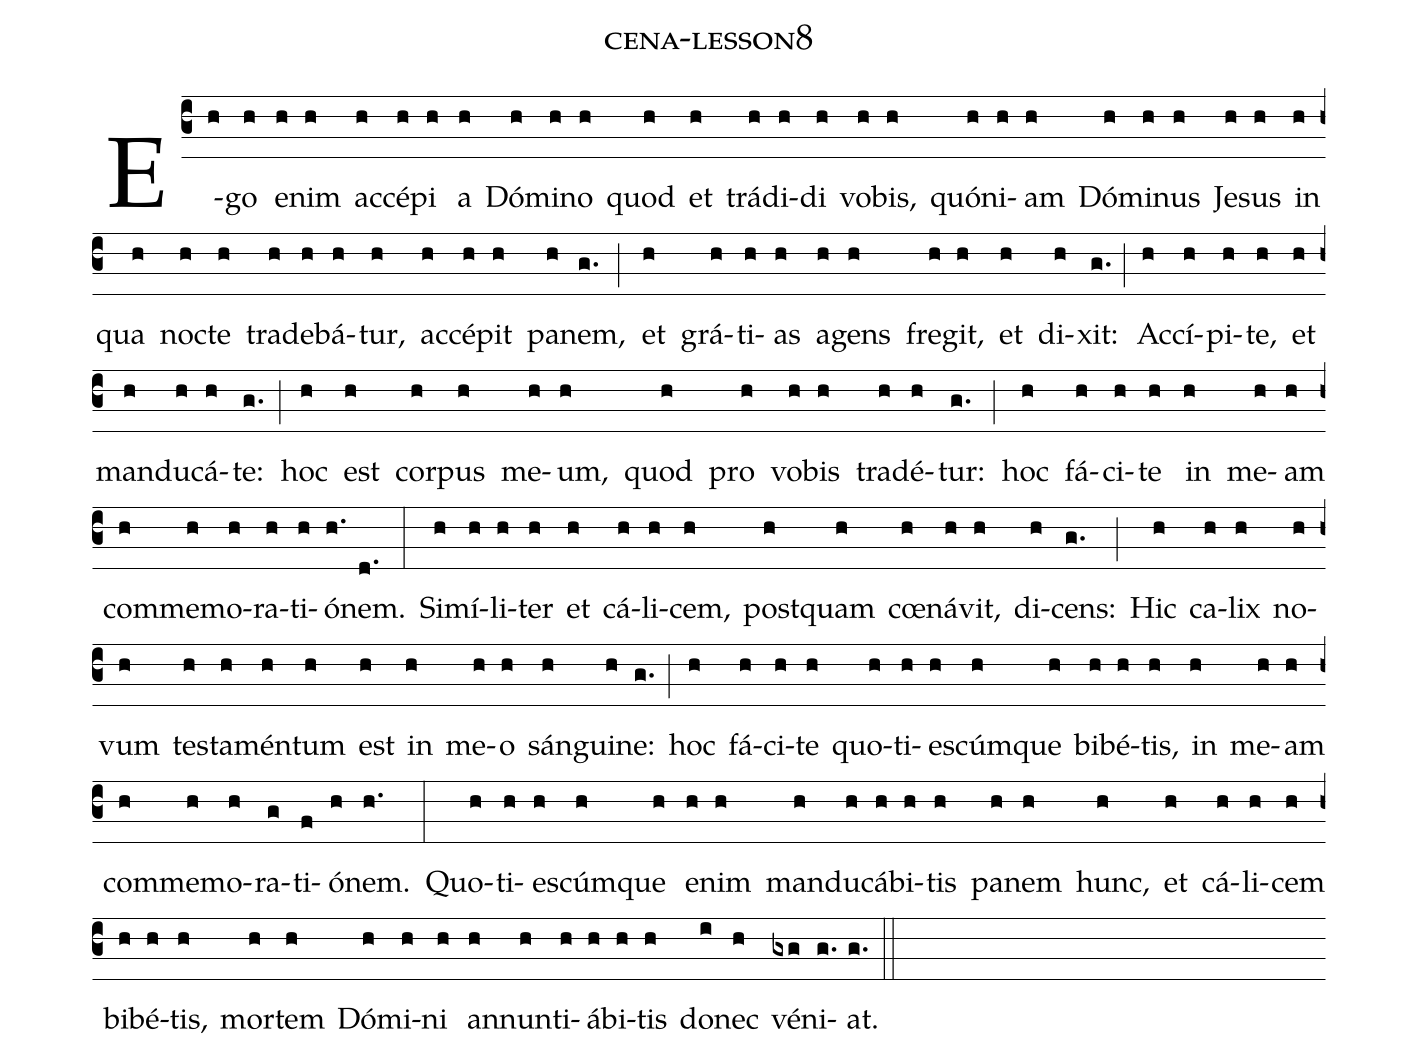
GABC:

name: cena-lesson8;
%%
(c3) E(h)go(h) e(h)nim(h) ac(h)cé(h)pi(h) a(h) Dó(h)mi(h)no(h) quod(h) et(h) trá(h)di(h)di(h) vo(h)bis,(h) quón(h)i(h)am(h) Dó(h)mi(h)nus(h) Je(h)sus(h) in(h) qua(h) noc(h)te(h) tra(h)de(h)bá(h)tur,(h) ac(h)cé(h)pit(h) pa(h)nem,(g.) (;) et(h) grá(h)ti(h)as(h) a(h)gens(h) fre(h)git,(h) et(h) di(h)xit:(g.) (;) Ac(h)cí(h)pi(h)te,(h) et(h) man(h)du(h)cá(h)te:(g.) (;) hoc(h) est(h) cor(h)pus(h) me(h)um,(h) quod(h) pro(h) vo(h)bis(h) tra(h)dé(h)tur:(g.) (;) hoc(h) fá(h)ci(h)te(h) in(h) me(h)am(h) com(h)me(h)mo(h)ra(h)ti(h)ó(h.)nem.(d.) (:) Si(h)mí(h)li(h)ter(h) et(h) cá(h)li(h)cem,(h) post(h)quam(h) c<sp>oe</sp>(h)ná(h)vit,(h) di(h)cens:(g.) (;) Hic(h) ca(h)lix(h) no(h)vum(h) tes(h)ta(h)mén(h)tum(h) est(h) in(h) me(h)o(h) sán(h)gui(h)ne:(g.) (;) hoc(h) fá(h)ci(h)te(h) quo(h)ti(h)es(h)cúm(h)que(h) bi(h)bé(h)tis,(h) in(h) me(h)am(h) com(h)me(h)mo(h)ra(g)ti(f)ó(h)nem.(h.) (:) Quo(h)ti(h)es(h)cúm(h)que(h) e(h)nim(h) man(h)du(h)cá(h)bi(h)tis(h) pa(h)nem(h) hunc,(h) et(h) cá(h)li(h)cem(h) bi(h)bé(h)tis,(h) mor(h)tem(h) Dó(h)mi(h)ni(h) an(h)nun(h)ti(h)á(h)bi(h)tis(h) do(i)nec(h) vé(gxg)ni(g.)at.(g.) (::)
